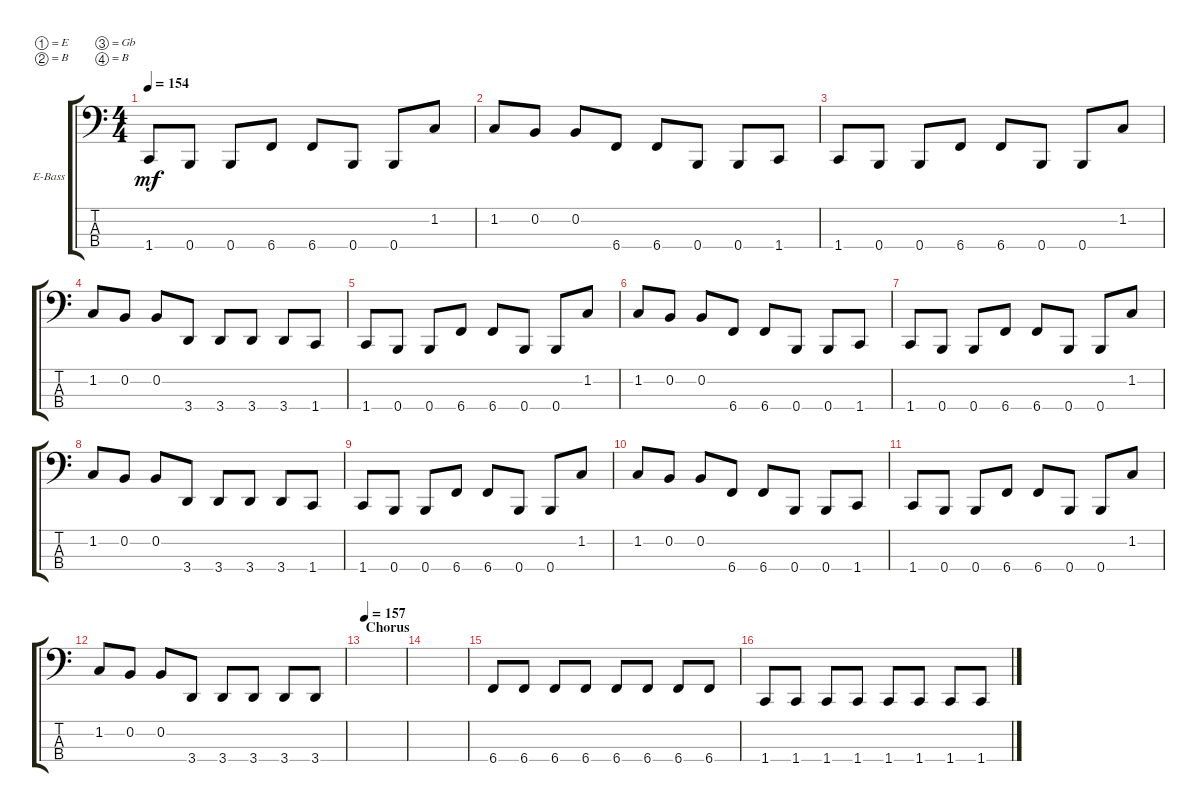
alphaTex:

\defaultSystemsLayout 4
\bracketExtendMode groupsimilarinstruments
\firstSystemTrackNameOrientation horizontal
\otherSystemsTrackNameOrientation horizontal
\track ("Electric Bass" "E-Bass") {instrument electricbassfinger}
\staff {score tabs}
\tuning (E2 B1 Gb1 B0)
\ts (4 4)
\tempo 154
\clef f4
\ks c
1.4.8{dy mf} 0.4.8 0.4.8 6.4.8 6.4.8 0.4.8 0.4.8 1.2.8 |
1.2.8 0.2.8 0.2.8 6.4.8 6.4.8 0.4.8 0.4.8 1.4.8 |
1.4.8 0.4.8 0.4.8 6.4.8 6.4.8 0.4.8 0.4.8 1.2.8 |
1.2.8 0.2.8 0.2.8 3.4.8 3.4.8 3.4.8 3.4.8 1.4.8 |
1.4.8 0.4.8 0.4.8 6.4.8 6.4.8 0.4.8 0.4.8 1.2.8 |
1.2.8 0.2.8 0.2.8 6.4.8 6.4.8 0.4.8 0.4.8 1.4.8 |
1.4.8 0.4.8 0.4.8 6.4.8 6.4.8 0.4.8 0.4.8 1.2.8 |
1.2.8 0.2.8 0.2.8 3.4.8 3.4.8 3.4.8 3.4.8 1.4.8 |
1.4.8 0.4.8 0.4.8 6.4.8 6.4.8 0.4.8 0.4.8 1.2.8 |
1.2.8 0.2.8 0.2.8 6.4.8 6.4.8 0.4.8 0.4.8 1.4.8 |
1.4.8 0.4.8 0.4.8 6.4.8 6.4.8 0.4.8 0.4.8 1.2.8 |
1.2.8 0.2.8 0.2.8 3.4.8 3.4.8 3.4.8 3.4.8 3.4.8 |
\section ("" "Chorus")
\tempo 157
|
|
6.4.8 6.4.8 6.4.8 6.4.8 6.4.8 6.4.8 6.4.8 6.4.8 |
1.4.8 1.4.8 1.4.8 1.4.8 1.4.8 1.4.8 1.4.8 1.4.8
